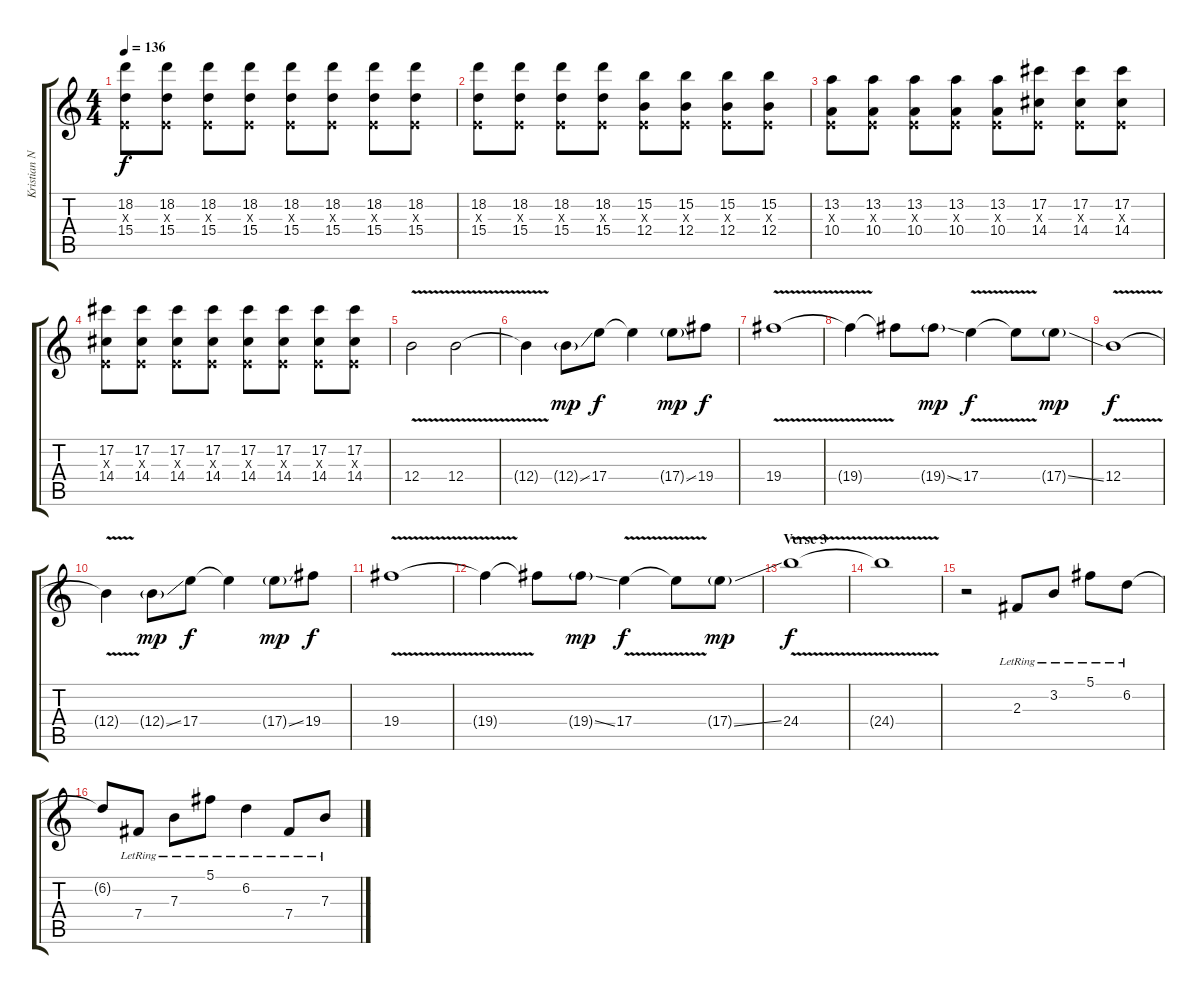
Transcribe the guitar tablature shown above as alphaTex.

\track ("Kristian Niemann" "Kristian N") {instrument distortionguitar}
\staff {score tabs}
\tuning (Db4 Ab3 E3 B2 Gb2 Db2) {hide}
\ts (4 4)
\tempo 136
\clef g2
\ks c
(18.2 0.3{x} 15.4).8{dy f} (18.2 0.3{x} 15.4).8 (18.2 0.3{x} 15.4).8 (18.2 0.3{x} 15.4).8 (18.2 0.3{x} 15.4).8 (18.2 0.3{x} 15.4).8 (18.2 0.3{x} 15.4).8 (18.2 0.3{x} 15.4).8 |
(18.2 0.3{x} 15.4).8 (18.2 0.3{x} 15.4).8 (18.2 0.3{x} 15.4).8 (18.2 0.3{x} 15.4).8 (15.2 0.3{x} 12.4).8 (15.2 0.3{x} 12.4).8 (15.2 0.3{x} 12.4).8 (15.2 0.3{x} 12.4).8 |
(13.2 0.3{x} 10.4).8 (13.2 0.3{x} 10.4).8 (13.2 0.3{x} 10.4).8 (13.2 0.3{x} 10.4).8 (13.2 0.3{x} 10.4).8 (17.2 0.3{x} 14.4).8 (17.2 0.3{x} 14.4).8 (17.2 0.3{x} 14.4).8 |
(17.2 0.3{x} 14.4).8 (17.2 0.3{x} 14.4).8 (17.2 0.3{x} 14.4).8 (17.2 0.3{x} 14.4).8 (17.2 0.3{x} 14.4).8 (17.2 0.3{x} 14.4).8 (17.2 0.3{x} 14.4).8 (17.2 0.3{x} 14.4).8 |
12.4{v}.2 12.4{v}.2 |
12.4{t}.4 12.4{ss g}.8{dy mp} 17.4.8{dy f} 17.4{t}.4 17.4{ss g}.8{dy mp} 19.4.8{dy f} |
19.4{v}.1 |
19.4{t}.4 19.4{t}.8 19.4{ss g}.8{dy mp} 17.4{v}.4{dy f} 17.4{t}.8 17.4{ss g}.8{dy mp} |
12.4{v}.1{dy f} |
12.4{t}.4 12.4{ss g}.8{dy mp} 17.4.8{dy f} 17.4{t}.4 17.4{ss g}.8{dy mp} 19.4.8{dy f} |
19.4{v}.1 |
19.4{t}.4 19.4{t}.8 19.4{ss g}.8{dy mp} 17.4{v}.4{dy f} 17.4{t}.8 17.4{ss g}.8{dy mp} |
\section ("" "Verse 3")
24.4{v}.1{dy f} |
24.4{t}.1 |
r.2 2.3{lr}.8{volume 13 instrument electricguitarclean} 3.2{lr}.8 5.1{lr}.8 6.2{lr}.8 |
6.2{t}.8 7.4{lr}.8 7.3{lr}.8 5.1{lr}.8 6.2{lr}.4 7.4{lr}.8 7.3{lr}.8
